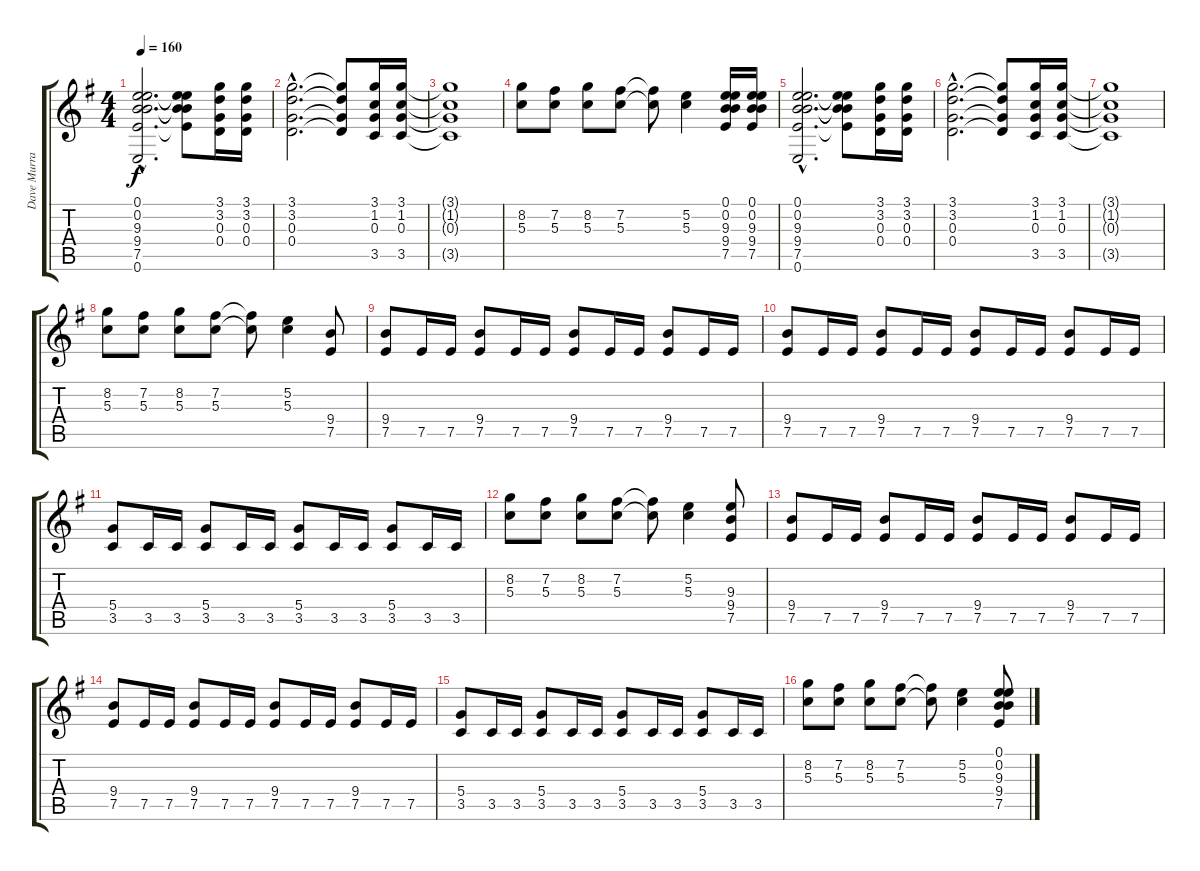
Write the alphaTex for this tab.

\track ("Dave Murray" "Dave Murra") {instrument distortionguitar}
\staff {score tabs}
\tuning (E4 B3 G3 D3 A2 E2) {hide}
\ts (4 4)
\tempo 160
\clef g2
\ks g
(0.1{hac} 0.2{hac} 9.3{hac} 9.4{hac} 7.5{hac} 0.6{hac}).2{d dy f} (0.1{t} 0.2{t} 9.3{t} 9.4{t} 7.5{t}).8 (3.1 3.2 0.3 0.4).16 (3.1 3.2 0.3 0.4).16 |
(3.1{hac} 3.2{hac} 0.3{hac} 0.4{hac}).2{d} (3.1{t} 3.2{t} 0.3{t} 0.4{t}).8 (3.1 1.2 0.3 3.5).16 (3.1 1.2 0.3 3.5).16 |
(3.1{t} 1.2{t} 0.3{t} 3.5{t}).1 |
(8.2 5.3).8 (7.2 5.3).8 (8.2 5.3).8 (7.2 5.3).8 (7.2{t} 5.3{t}).8 (5.2 5.3).4 (0.1 0.2 9.3 9.4 7.5).16 (0.1 0.2 9.3 9.4 7.5).16 |
(0.1{hac} 0.2{hac} 9.3{hac} 9.4{hac} 7.5{hac} 0.6{hac}).2{d} (0.1{t} 0.2{t} 9.3{t} 9.4{t} 7.5{t}).8 (3.1 3.2 0.3 0.4).16 (3.1 3.2 0.3 0.4).16 |
(3.1{hac} 3.2{hac} 0.3{hac} 0.4{hac}).2{d} (3.1{t} 3.2{t} 0.3{t} 0.4{t}).8 (3.1 1.2 0.3 3.5).16 (3.1 1.2 0.3 3.5).16 |
(3.1{t} 1.2{t} 0.3{t} 3.5{t}).1 |
(8.2 5.3).8 (7.2 5.3).8 (8.2 5.3).8 (7.2 5.3).8 (7.2{t} 5.3{t}).8 (5.2 5.3).4 (9.4 7.5).8 |
(9.4 7.5).8 7.5.16 7.5.16 (9.4 7.5).8 7.5.16 7.5.16 (9.4 7.5).8 7.5.16 7.5.16 (9.4 7.5).8 7.5.16 7.5.16 |
(9.4 7.5).8 7.5.16 7.5.16 (9.4 7.5).8 7.5.16 7.5.16 (9.4 7.5).8 7.5.16 7.5.16 (9.4 7.5).8 7.5.16 7.5.16 |
(5.4 3.5).8 3.5.16 3.5.16 (5.4 3.5).8 3.5.16 3.5.16 (5.4 3.5).8 3.5.16 3.5.16 (5.4 3.5).8 3.5.16 3.5.16 |
(8.2 5.3).8 (7.2 5.3).8 (8.2 5.3).8 (7.2 5.3).8 (7.2{t} 5.3{t}).8 (5.2 5.3).4 (9.3 9.4 7.5).8 |
(9.4 7.5).8 7.5.16 7.5.16 (9.4 7.5).8 7.5.16 7.5.16 (9.4 7.5).8 7.5.16 7.5.16 (9.4 7.5).8 7.5.16 7.5.16 |
(9.4 7.5).8 7.5.16 7.5.16 (9.4 7.5).8 7.5.16 7.5.16 (9.4 7.5).8 7.5.16 7.5.16 (9.4 7.5).8 7.5.16 7.5.16 |
(5.4 3.5).8 3.5.16 3.5.16 (5.4 3.5).8 3.5.16 3.5.16 (5.4 3.5).8 3.5.16 3.5.16 (5.4 3.5).8 3.5.16 3.5.16 |
(8.2 5.3).8 (7.2 5.3).8 (8.2 5.3).8 (7.2 5.3).8 (7.2{t} 5.3{t}).8 (5.2 5.3).4 (0.1 0.2 9.3 9.4 7.5).8
